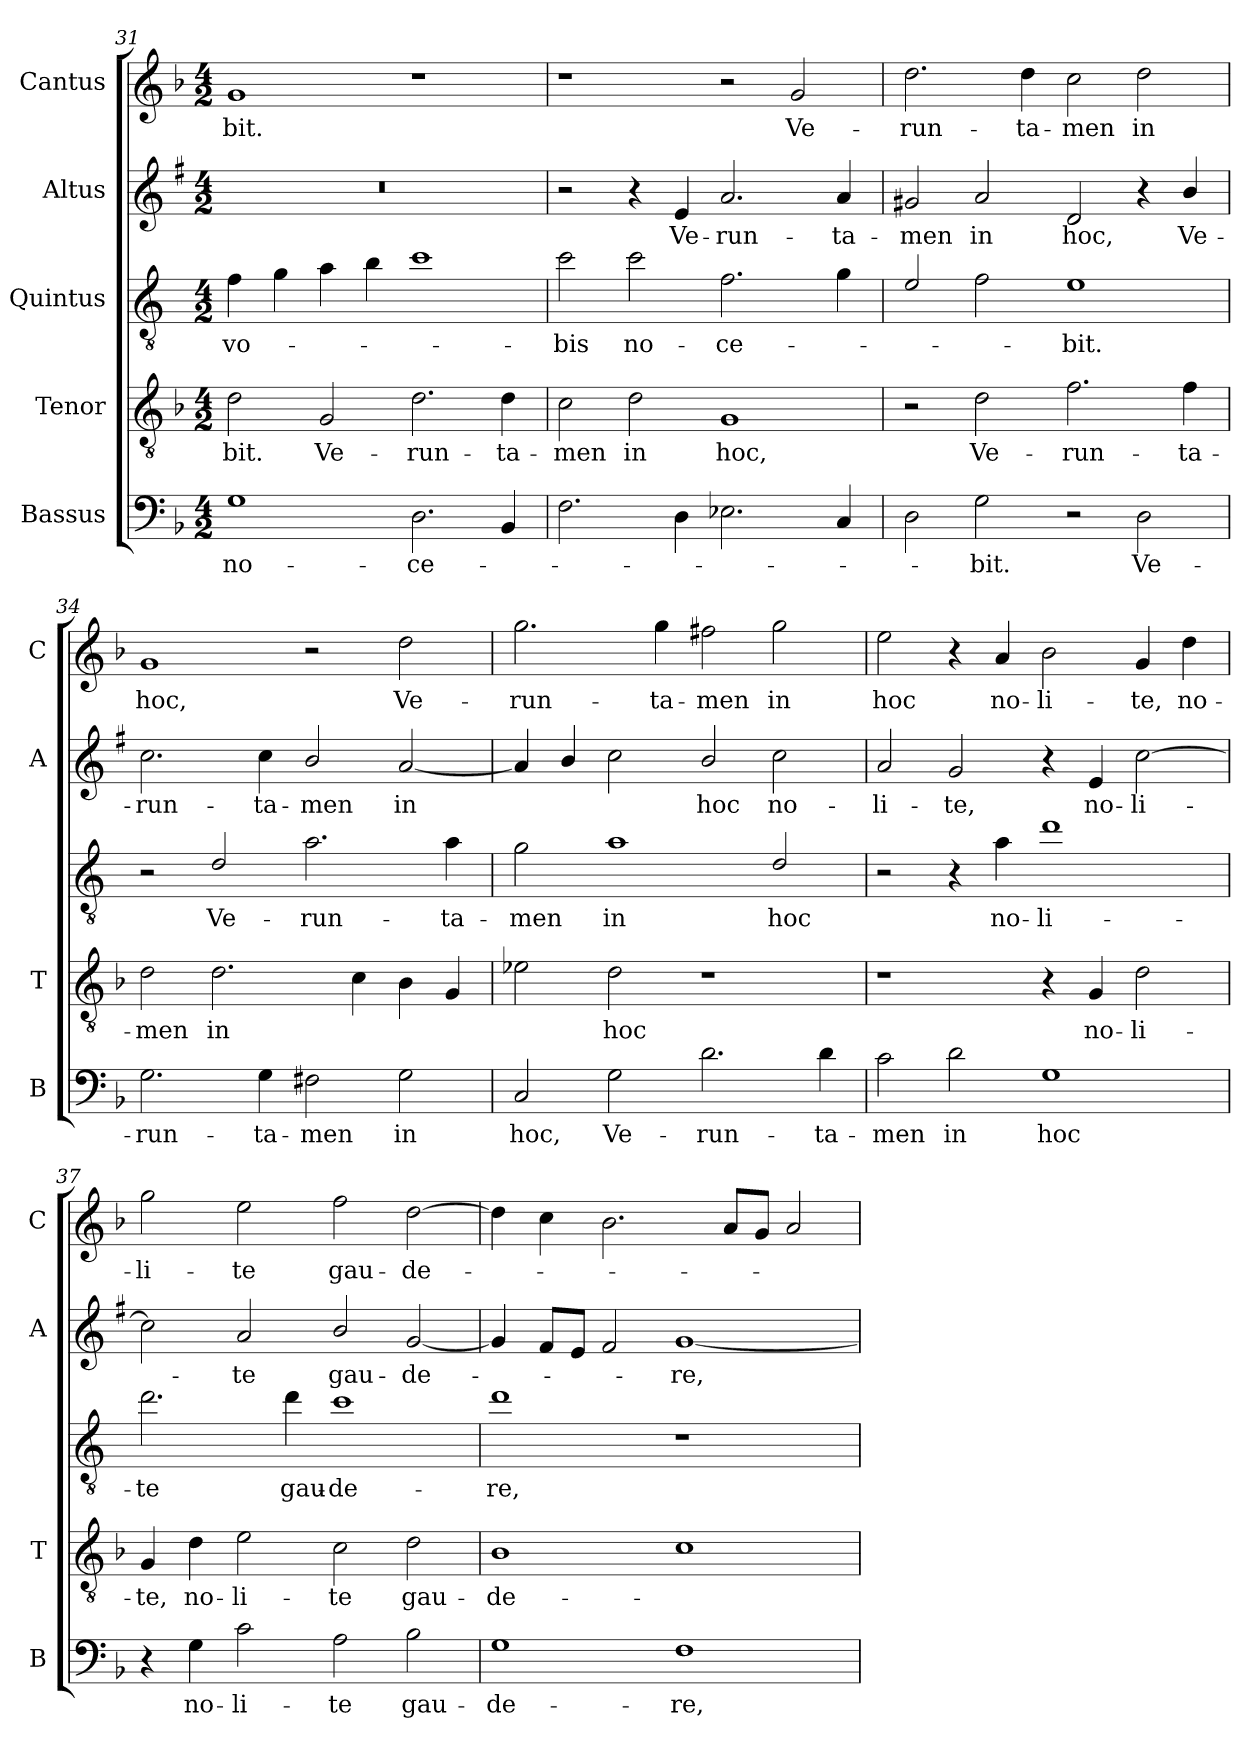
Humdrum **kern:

**kern	**text	**kern	**text	**kern	**text	**kern	**text	**kern	**text
*part5	*part5	*part4	*part4	*part3	*part3	*part2	*part2	*part1	*part1
*staff5	*staff5	*staff4	*staff4	*staff3	*staff3	*staff2	*staff2	*staff1	*staff1
*I"Bassus	*	*I"Tenor	*	*I"Quintus	*	*I"Altus	*	*I"Cantus	*
*I'B	*	*I'T	*	*	*	*I'A	*	*I'C	*
*clefF4	*	*clefGv2	*	*clefGv2	*	*clefG2	*	*clefG2	*
*	*	*	*	*ITrd4c7	*	*ITrd1c2	*	*	*
*k[b-]	*	*k[b-]	*	*k[b-]	*	*k[b-]	*	*k[b-]	*
*F:	*	*F:	*	*F:	*	*F:	*	*F:	*
*M4/2	*	*M4/2	*	*M4/2	*	*M4/2	*	*M4/2	*
=31	=31	=31	=31	=31	=31	=31	=31	=31	=31
!	!LO:LY:b	!	!LO:LY:b	!	!LO:LY:b	!	!	!	!LO:LY:b
1G	no-	2d\	-bit.	4B-\	vo-	0r	.	1g	-bit.
.	.	.	.	4c\	.	.	.	.	.
!	!	!	!LO:LY:b	!	!	!	!	!	!
.	.	2G/	Ve-	4d\	.	.	.	.	.
.	.	.	.	4e\	.	.	.	.	.
!	!LO:LY:b	!	!LO:LY:b	!	!	!	!	!	!
2.D\	-ce-	2.d\	-run-	1f	.	.	.	1r	.
!	!	!	!LO:LY:b	!	!	!	!	!	!
4BB-/	.	4d\	-ta-	.	.	.	.	.	.
!!LO:LB:g=z
=32	=32	=32	=32	=32	=32	=32	=32	=32	=32
!	!	!	!LO:LY:b	!	!LO:LY:b	!	!	!	!
2.F\	.	2c\	-men	2f\	-bis	2r	.	1r	.
!	!	!	!LO:LY:b	!	!LO:LY:b	!	!	!	!
.	.	2d\	in	2f\	no-	4r	.	.	.
!	!	!	!	!	!	!	!LO:LY:b	!	!
4D\	.	.	.	.	.	4d/	Ve-	.	.
!	!	!	!LO:LY:b	!	!LO:LY:b	!	!LO:LY:b	!	!
2.E-X\	.	1G	hoc,	2.B-\	-ce-	2.g/	-run-	2r	.
!	!	!	!	!	!	!	!	!	!LO:LY:b
.	.	.	.	.	.	.	.	2g/	Ve-
!	!	!	!	!	!	!	!LO:LY:b	!	!
4C/	.	.	.	4c\	.	4g/	-ta-	.	.
=33	=33	=33	=33	=33	=33	=33	=33	=33	=33
!	!	!	!	!	!	!	!LO:LY:b	!	!LO:LY:b
2D\	.	2r	.	2A/	.	2f#X/	-men	2.dd\	-run-
!	!LO:LY:b	!	!LO:LY:b	!	!	!	!LO:LY:b	!	!
2G\	-bit.	2d\	Ve-	2B-\	.	2g/	in	.	.
!	!	!	!	!	!	!	!	!	!LO:LY:b
.	.	.	.	.	.	.	.	4dd\	-ta-
!	!	!	!LO:LY:b	!	!LO:LY:b	!	!LO:LY:b	!	!LO:LY:b
2r	.	2.f\	-run-	1A	-bit.	2c/	hoc,	2cc\	-men
!	!LO:LY:b	!	!	!	!	!	!	!	!LO:LY:b
2D\	Ve-	.	.	.	.	4r	.	2dd\	in
!	!	!	!LO:LY:b	!	!	!	!LO:LY:b	!	!
.	.	4f\	-ta-	.	.	4a/	Ve-	.	.
=34	=34	=34	=34	=34	=34	=34	=34	=34	=34
!	!LO:LY:b	!	!LO:LY:b	!	!	!	!LO:LY:b	!	!LO:LY:b
2.G\	-run-	2d\	-men	2r	.	2.b-\	-run-	1g	hoc,
!	!	!	!LO:LY:b	!	!LO:LY:b	!	!	!	!
.	.	2.d\	in	2G/	Ve-	.	.	.	.
!	!LO:LY:b	!	!	!	!	!	!LO:LY:b	!	!
4G\	-ta-	.	.	.	.	4b-\	-ta-	.	.
!	!LO:LY:b	!	!	!	!LO:LY:b	!	!LO:LY:b	!	!
2F#X\	-men	.	.	2.d\	-run-	2a/	-men	2r	.
.	.	4c\	.	.	.	.	.	.	.
!	!LO:LY:b	!	!	!	!	!	!LO:LY:b	!	!LO:LY:b
2G\	in	4B-\	.	.	.	[2g/	in	2dd\	Ve-
!	!	!	!	!	!LO:LY:b	!	!	!	!
.	.	4G/	.	4d\	-ta-	.	.	.	.
=35	=35	=35	=35	=35	=35	=35	=35	=35	=35
!	!LO:LY:b	!	!	!	!LO:LY:b	!	!	!	!LO:LY:b
2C/	hoc,	2e-X\	.	2c\	-men	4g/]	.	2.gg\	-run-
.	.	.	.	.	.	4a/	.	.	.
!	!LO:LY:b	!	!LO:LY:b	!	!LO:LY:b	!	!	!	!
2G\	Ve-	2d\	hoc	1d	in	2b-\	.	.	.
!	!	!	!	!	!	!	!	!	!LO:LY:b
.	.	.	.	.	.	.	.	4gg\	-ta-
!	!LO:LY:b	!	!	!	!	!	!LO:LY:b	!	!LO:LY:b
2.d\	-run-	1r	.	.	.	2a/	hoc	2ff#X\	-men
!	!	!	!	!	!LO:LY:b	!	!LO:LY:b	!	!LO:LY:b
.	.	.	.	2G/	hoc	2b-\	no-	2gg\	in
!	!LO:LY:b	!	!	!	!	!	!	!	!
4d\	-ta-	.	.	.	.	.	.	.	.
=36	=36	=36	=36	=36	=36	=36	=36	=36	=36
!	!LO:LY:b	!	!	!	!	!	!LO:LY:b	!	!LO:LY:b
2c\	-men	1r	.	2r	.	2g/	-li-	2ee\	hoc
!	!LO:LY:b	!	!	!	!	!	!LO:LY:b	!	!
2d\	in	.	.	4r	.	2f/	-te,	4r	.
!	!	!	!	!	!LO:LY:b	!	!	!	!LO:LY:b
.	.	.	.	4d\	no-	.	.	4a/	no-
!	!LO:LY:b	!	!	!	!LO:LY:b	!	!	!	!LO:LY:b
1G	hoc	4r	.	1g	-li-	4r	.	2b-\	-li-
!	!	!	!LO:LY:b	!	!	!	!LO:LY:b	!	!
.	.	4G/	no-	.	.	4d/	no-	.	.
!	!	!	!LO:LY:b	!	!	!	!LO:LY:b	!	!LO:LY:b
.	.	2d\	-li-	.	.	[2b-\	-li-	4g/	-te,
!	!	!	!	!	!	!	!	!	!LO:LY:b
.	.	.	.	.	.	.	.	4dd\	no-
=37	=37	=37	=37	=37	=37	=37	=37	=37	=37
!	!	!	!LO:LY:b	!	!LO:LY:b	!	!	!	!LO:LY:b
4r	.	4G/	-te,	2.g\	-te	2b-\]	.	2gg\	-li-
!	!LO:LY:b	!	!LO:LY:b	!	!	!	!	!	!
4G\	no-	4d\	no-	.	.	.	.	.	.
!	!LO:LY:b	!	!LO:LY:b	!	!	!	!LO:LY:b	!	!LO:LY:b
2c\	-li-	2e\	-li-	.	.	2g/	-te	2ee\	-te
!	!	!	!	!	!LO:LY:b	!	!	!	!
.	.	.	.	4g\	gau-	.	.	.	.
!	!LO:LY:b	!	!LO:LY:b	!	!LO:LY:b	!	!LO:LY:b	!	!LO:LY:b
2A\	-te	2c\	-te	1f	-de-	2a/	gau-	2ff\	gau-
!	!LO:LY:b	!	!LO:LY:b	!	!	!	!LO:LY:b	!	!LO:LY:b
2B-\	gau-	2d\	gau-	.	.	[2f/	-de-	[2dd\	-de-
=38	=38	=38	=38	=38	=38	=38	=38	=38	=38
!	!LO:LY:b	!	!LO:LY:b	!	!LO:LY:b	!	!	!	!
1G	-de-	1B-	-de-	1g	-re,	4f/]	.	4dd\]	.
.	.	.	.	.	.	8e/L	.	4cc\	.
.	.	.	.	.	.	8d/J	.	.	.
.	.	.	.	.	.	2e/	.	2.b-\	.
!	!LO:LY:b	!	!	!	!	!	!LO:LY:b	!	!
1F	-re,	1c	.	1r	.	[1f	-re,	.	.
.	.	.	.	.	.	.	.	8a/L	.
.	.	.	.	.	.	.	.	8g/J	.
.	.	.	.	.	.	.	.	2a/	.
=	=	=	=	=	=	=	=	=	=
*-	*-	*-	*-	*-	*-	*-	*-	*-	*-
